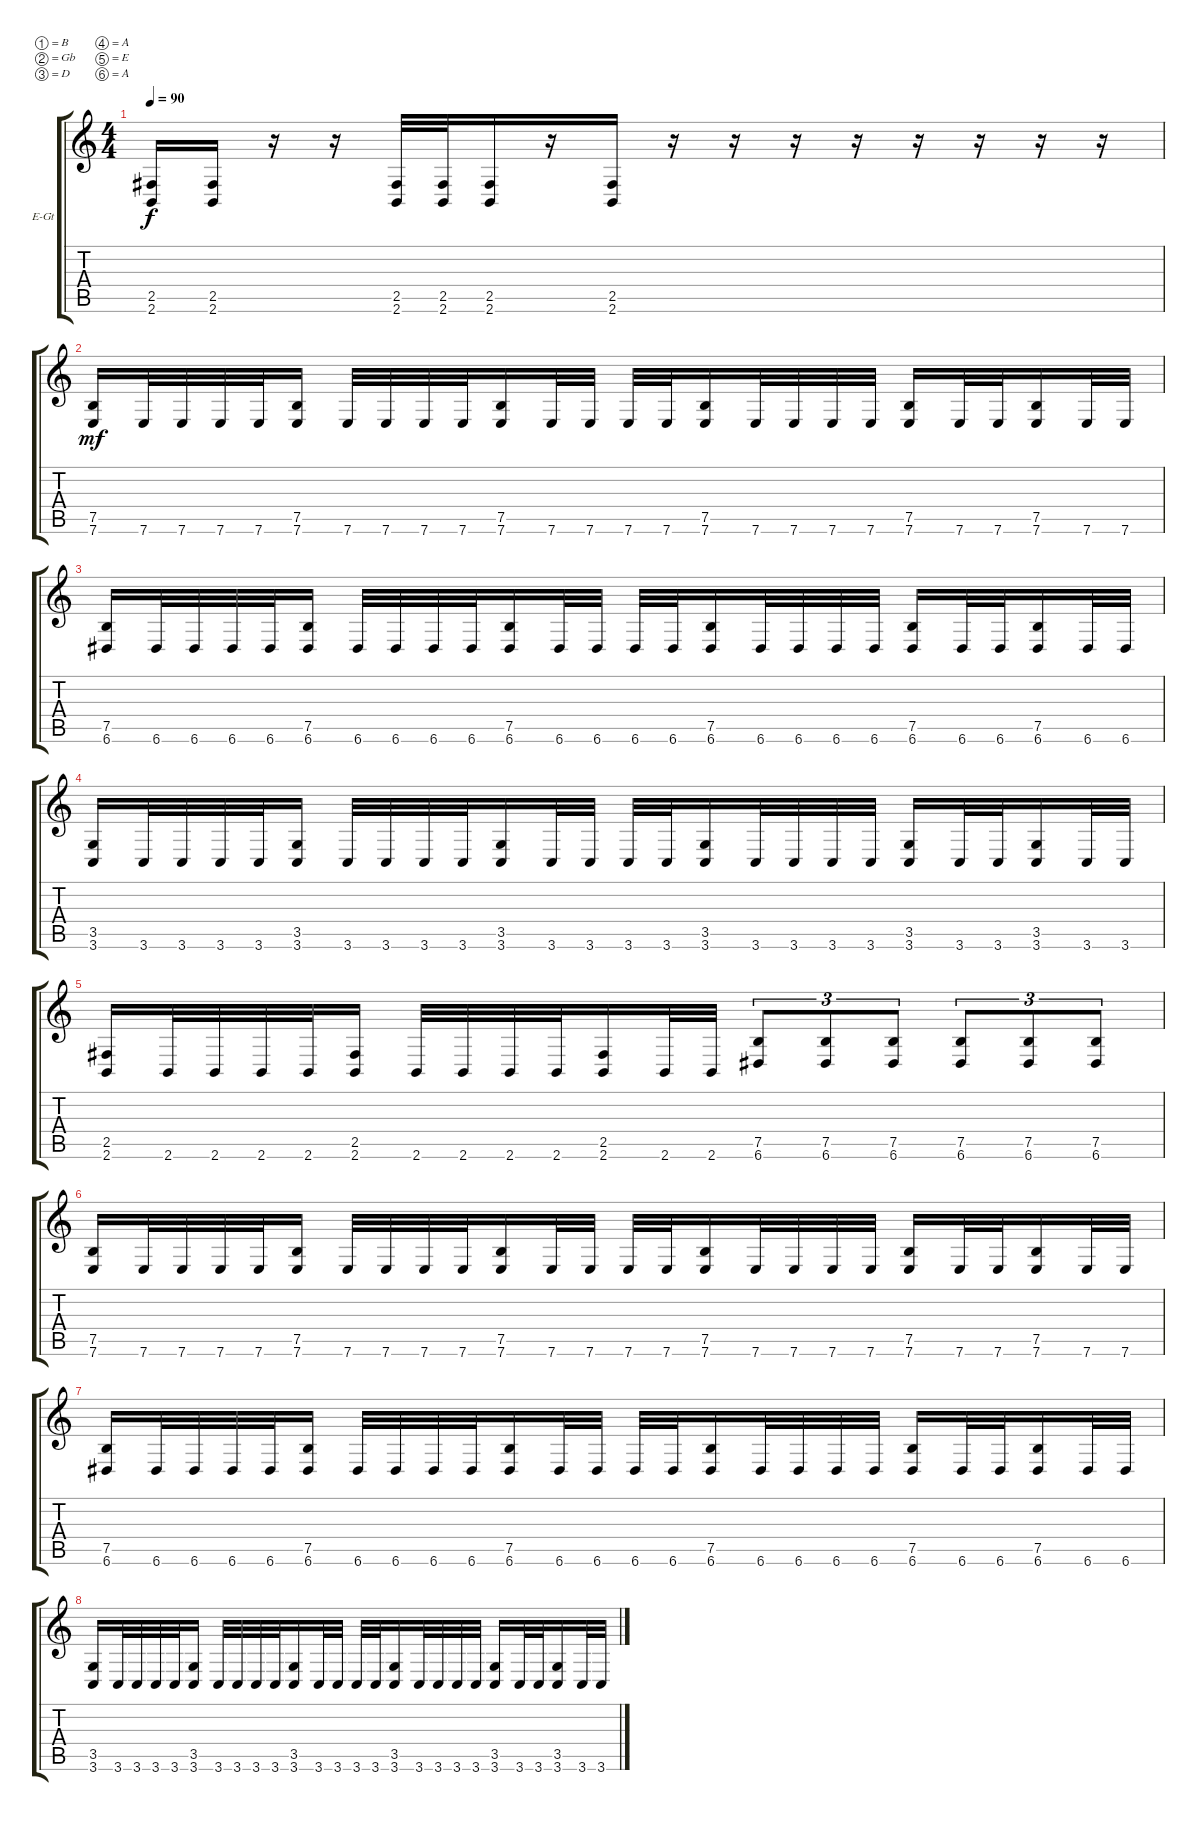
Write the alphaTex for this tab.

\bracketExtendMode groupsimilarinstruments
\firstSystemTrackNameOrientation horizontal
\otherSystemsTrackNameOrientation horizontal
\track ("Nevan Alahy" "E-Gt") {instrument distortionguitar}
\staff {score tabs}
\tuning (B3 Gb3 D3 A2 E2 A1)
\ts (4 4)
\tempo 90
\clef g2
\ks c
(2.6 2.5).16{dy f} (2.6 2.5).16 r.16 r.16 (2.6 2.5).32 (2.6 2.5).32 (2.6 2.5).16 r.16 (2.6 2.5).16 r.16 r.16 r.16 r.16 r.16 r.16 r.16 r.16 |
(7.5 7.6).16{dy mf} 7.6.32 7.6.32 7.6.32 7.6.32 (7.6 7.5).16 7.6.32 7.6.32 7.6.32 7.6.32 (7.6 7.5).16 7.6.32 7.6.32 7.6.32 7.6.32 (7.6 7.5).16 7.6.32 7.6.32 7.6.32 7.6.32 (7.6 7.5).16 7.6.32 7.6.32 (7.6 7.5).16 7.6.32 7.6.32 |
(7.5 6.6).16 6.6.32 6.6.32 6.6.32 6.6.32 (6.6 7.5).16 6.6.32 6.6.32 6.6.32 6.6.32 (6.6 7.5).16 6.6.32 6.6.32 6.6.32 6.6.32 (6.6 7.5).16 6.6.32 6.6.32 6.6.32 6.6.32 (6.6 7.5).16 6.6.32 6.6.32 (6.6 7.5).16 6.6.32 6.6.32 |
(3.5 3.6).16 3.6.32 3.6.32 3.6.32 3.6.32 (3.6 3.5).16 3.6.32 3.6.32 3.6.32 3.6.32 (3.6 3.5).16 3.6.32 3.6.32 3.6.32 3.6.32 (3.6 3.5).16 3.6.32 3.6.32 3.6.32 3.6.32 (3.6 3.5).16 3.6.32 3.6.32 (3.6 3.5).16 3.6.32 3.6.32 |
(2.5 2.6).16 2.6.32 2.6.32 2.6.32 2.6.32 (2.6 2.5).16 2.6.32 2.6.32 2.6.32 2.6.32 (2.6 2.5).16 2.6.32 2.6.32 (7.5 6.6).8{tu (3 2)} (7.5 6.6).8{tu (3 2)} (7.5 6.6).8{tu (3 2)} (7.5 6.6).8{tu (3 2)} (7.5 6.6).8{tu (3 2)} (7.5 6.6).8{tu (3 2)} |
(7.5 7.6).16 7.6.32 7.6.32 7.6.32 7.6.32 (7.6 7.5).16 7.6.32 7.6.32 7.6.32 7.6.32 (7.6 7.5).16 7.6.32 7.6.32 7.6.32 7.6.32 (7.6 7.5).16 7.6.32 7.6.32 7.6.32 7.6.32 (7.6 7.5).16 7.6.32 7.6.32 (7.6 7.5).16 7.6.32 7.6.32 |
(7.5 6.6).16 6.6.32 6.6.32 6.6.32 6.6.32 (6.6 7.5).16 6.6.32 6.6.32 6.6.32 6.6.32 (6.6 7.5).16 6.6.32 6.6.32 6.6.32 6.6.32 (6.6 7.5).16 6.6.32 6.6.32 6.6.32 6.6.32 (6.6 7.5).16 6.6.32 6.6.32 (6.6 7.5).16 6.6.32 6.6.32 |
(3.5 3.6).16 3.6.32 3.6.32 3.6.32 3.6.32 (3.6 3.5).16 3.6.32 3.6.32 3.6.32 3.6.32 (3.6 3.5).16 3.6.32 3.6.32 3.6.32 3.6.32 (3.6 3.5).16 3.6.32 3.6.32 3.6.32 3.6.32 (3.6 3.5).16 3.6.32 3.6.32 (3.6 3.5).16 3.6.32 3.6.32
